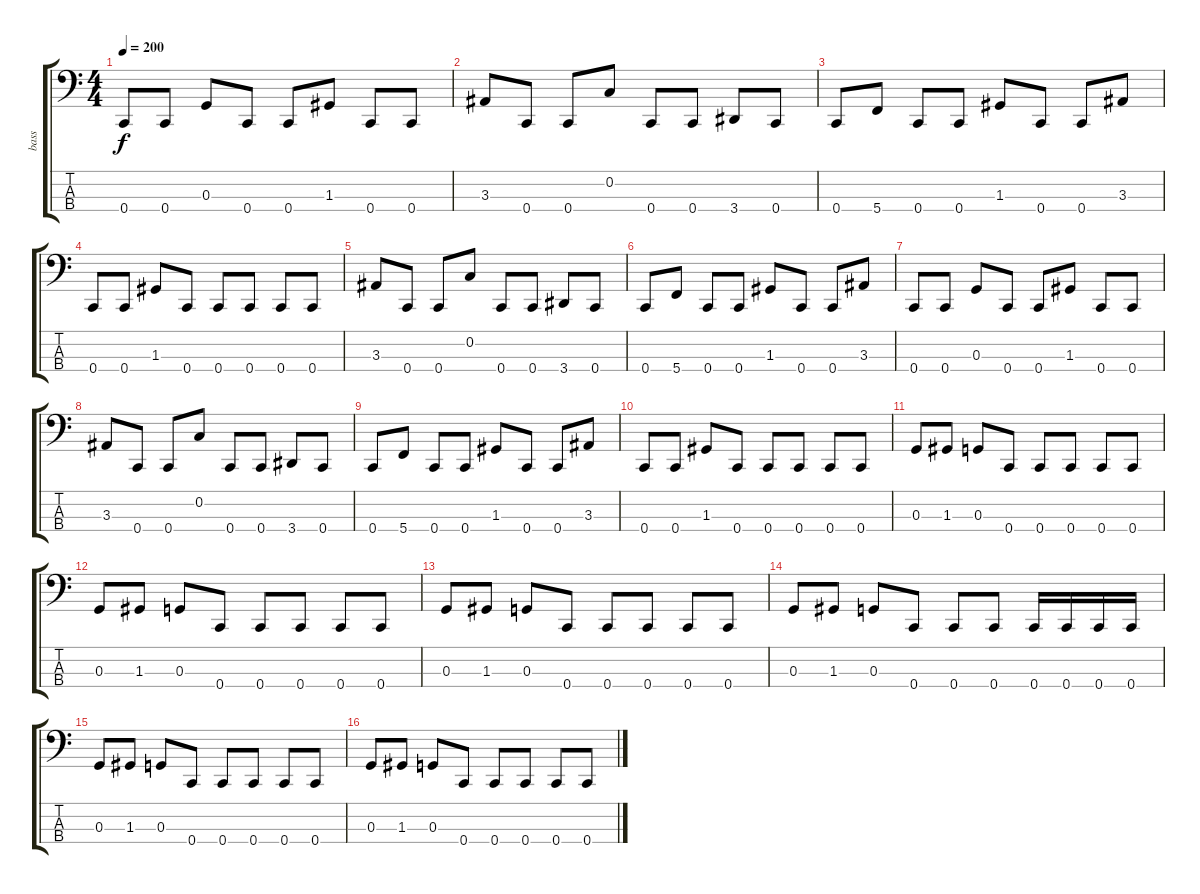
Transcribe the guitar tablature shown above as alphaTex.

\track ("bass" "bass") {instrument electricbasspick}
\staff {score tabs}
\tuning (F2 C2 G1 C1) {hide}
\ts (4 4)
\tempo 200
\clef f4
\ks c
0.4.8{dy f} 0.4.8 0.3.8 0.4.8 0.4.8 1.3.8 0.4.8 0.4.8 |
3.3.8 0.4.8 0.4.8 0.2.8 0.4.8 0.4.8 3.4.8 0.4.8 |
0.4.8 5.4.8 0.4.8 0.4.8 1.3.8 0.4.8 0.4.8 3.3.8 |
0.4.8 0.4.8 1.3.8 0.4.8 0.4.8 0.4.8 0.4.8 0.4.8 |
3.3.8 0.4.8 0.4.8 0.2.8 0.4.8 0.4.8 3.4.8 0.4.8 |
0.4.8 5.4.8 0.4.8 0.4.8 1.3.8 0.4.8 0.4.8 3.3.8 |
0.4.8 0.4.8 0.3.8 0.4.8 0.4.8 1.3.8 0.4.8 0.4.8 |
3.3.8 0.4.8 0.4.8 0.2.8 0.4.8 0.4.8 3.4.8 0.4.8 |
0.4.8 5.4.8 0.4.8 0.4.8 1.3.8 0.4.8 0.4.8 3.3.8 |
0.4.8 0.4.8 1.3.8 0.4.8 0.4.8 0.4.8 0.4.8 0.4.8 |
0.3.8 1.3.8 0.3.8 0.4.8 0.4.8 0.4.8 0.4.8 0.4.8 |
0.3.8 1.3.8 0.3.8 0.4.8 0.4.8 0.4.8 0.4.8 0.4.8 |
0.3.8 1.3.8 0.3.8 0.4.8 0.4.8 0.4.8 0.4.8 0.4.8 |
0.3.8 1.3.8 0.3.8 0.4.8 0.4.8 0.4.8 0.4.16 0.4.16 0.4.16 0.4.16 |
0.3.8 1.3.8 0.3.8 0.4.8 0.4.8 0.4.8 0.4.8 0.4.8 |
0.3.8 1.3.8 0.3.8 0.4.8 0.4.8 0.4.8 0.4.8 0.4.8
